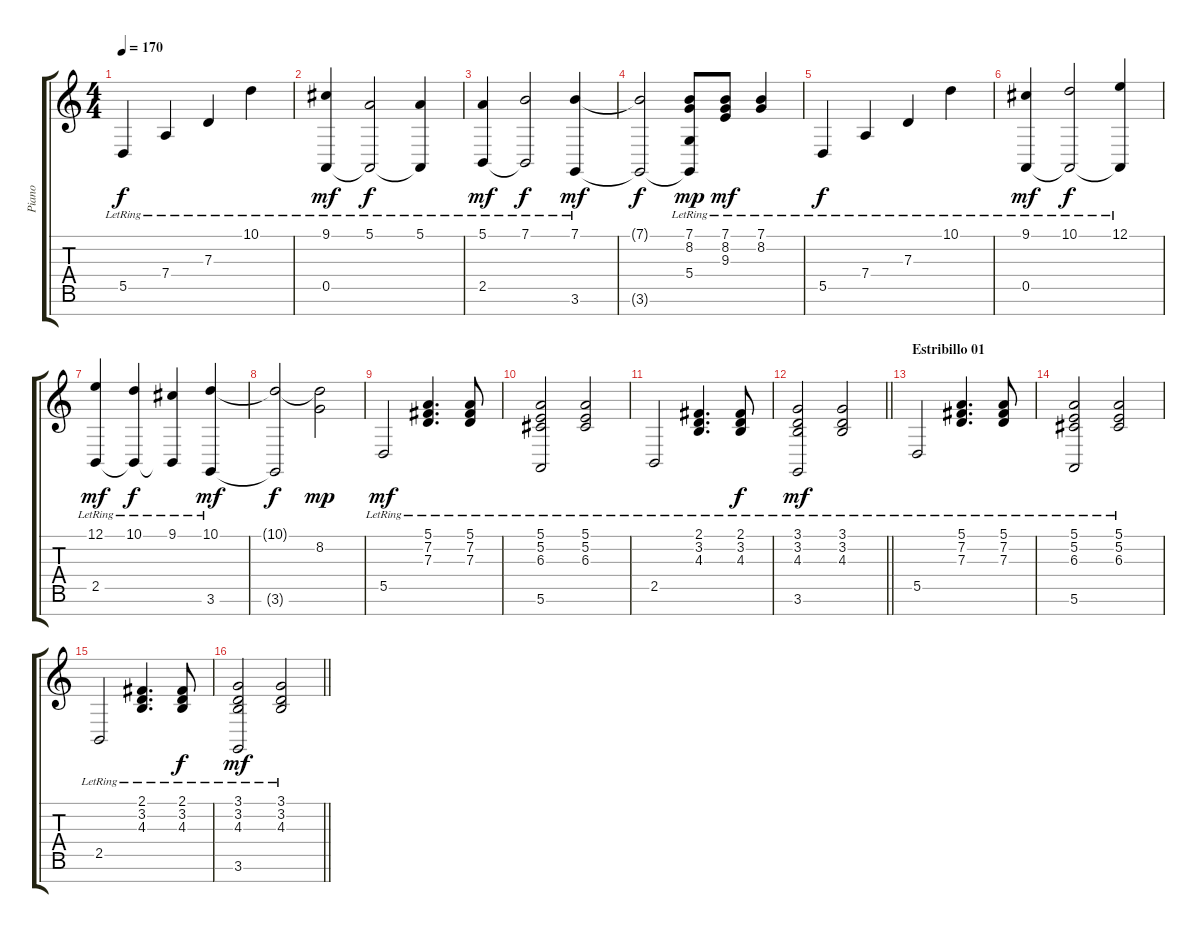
\track ("Piano" "Piano") {instrument acousticgrandpiano}
\staff {score tabs}
\tuning (E4 B3 G3 D3 A2 E2 B1) {hide}
\ts (4 4)
\tempo 170
\clef g2
\ks c
5.5{lr}.4{dy f} 7.4{lr}.4 7.3{lr}.4 10.1{lr}.4 |
(9.1{lr} 0.5{lr}).4{dy mf} (5.1{lr} 0.5{t}).2{dy f} (5.1{lr} 0.5{t}).4 |
(5.1{lr} 2.5{lr}).4{dy mf} (7.1{lr} 2.5{t}).2{dy f} (7.1{lr} 3.6{lr}).4{dy mf} |
(7.1{t} 3.6{t}).2{dy f} (7.1{lr} 8.2{lr} 5.4{lr} 3.6{t}).8{dy mp} (7.1{lr} 8.2{lr} 9.3).8{dy mf} (7.1{lr} 8.2{lr}).4 |
5.5{lr}.4{dy f} 7.4{lr}.4 7.3{lr}.4 10.1{lr}.4 |
(9.1{lr} 0.5{lr}).4{dy mf} (10.1{lr} 0.5{t}).2{dy f} (12.1{lr} 0.5{t}).4 |
(12.1{lr} 2.5{lr}).4{dy mf} (10.1{lr} 2.5{t}).4{dy f} (9.1{lr} 2.5{t}).4 (10.1{lr} 3.6{lr}).4{dy mf} |
(10.1{t} 3.6{t}).2{dy f} (10.1{t} 8.2).2{dy mp} |
5.5{lr}.2{dy mf} (5.1{lr} 7.2{lr} 7.3{lr}).4{d} (5.1{lr} 7.2{lr} 7.3{lr}).8 |
(5.1{lr} 5.2{lr} 6.3{lr} 5.6{lr}).2 (5.1{lr} 5.2{lr} 6.3{lr}).2 |
2.5{lr}.2 (2.1{lr} 3.2{lr} 4.3{lr}).4{d} (2.1{lr} 3.2{lr} 4.3{lr}).8{dy f} |
\barLineRight lightlight
(3.1{lr} 3.2{lr} 4.3{lr} 3.6{lr}).2{dy mf} (3.1{lr} 3.2{lr} 4.3{lr}).2 |
\section ("" "Estribillo 01")
5.5{lr}.2 (5.1{lr} 7.2{lr} 7.3{lr}).4{d} (5.1{lr} 7.2{lr} 7.3{lr}).8 |
(5.1{lr} 5.2{lr} 6.3{lr} 5.6{lr}).2 (5.1{lr} 5.2{lr} 6.3{lr}).2 |
2.5{lr}.2 (2.1{lr} 3.2{lr} 4.3{lr}).4{d} (2.1{lr} 3.2{lr} 4.3{lr}).8{dy f} |
\barLineRight lightlight
(3.1{lr} 3.2{lr} 4.3{lr} 3.6{lr}).2{dy mf} (3.1{lr} 3.2{lr} 4.3{lr}).2
